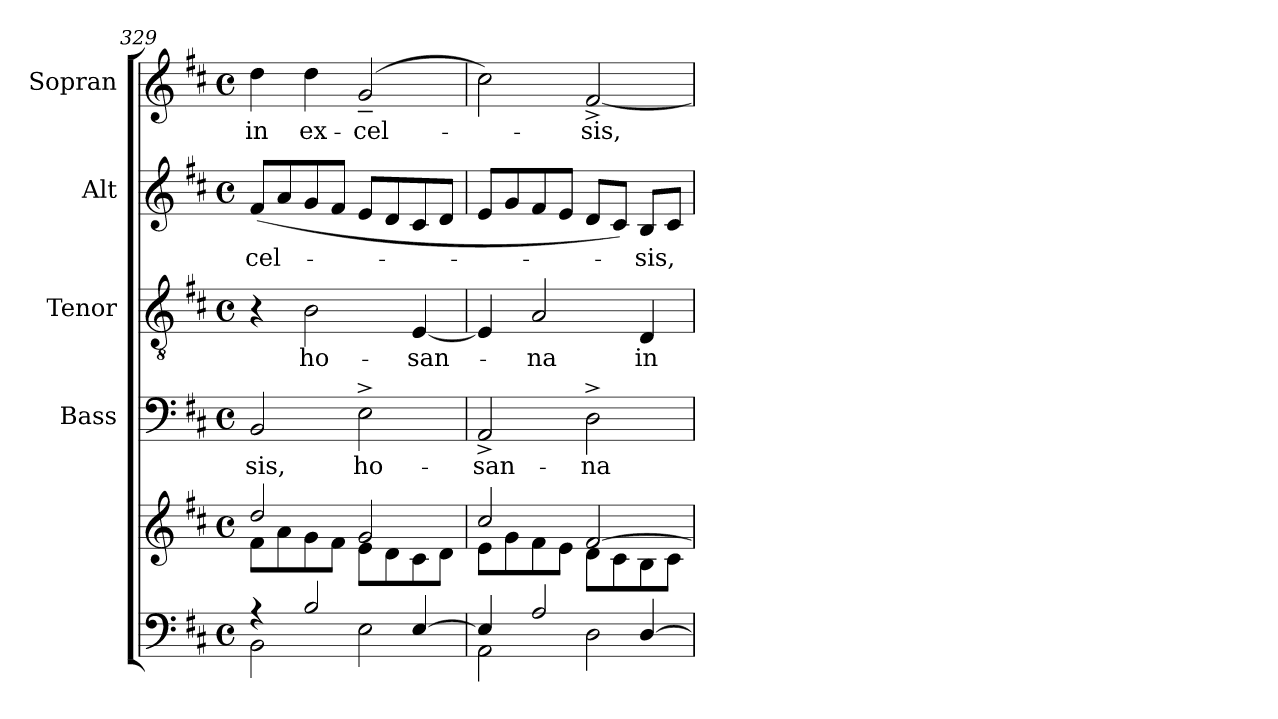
**kern	**kern	**kern	**text	**kern	**text	**kern	**text	**kern	**text
*part5	*part5	*part4	*part4	*part3	*part3	*part2	*part2	*part1	*part1
*staff6	*staff5	*staff4	*staff4	*staff3	*staff3	*staff2	*staff2	*staff1	*staff1
*	*	*I"Bass	*	*I"Tenor	*	*I"Alt	*	*I"Sopran	*
*	*	*I'B.	*	*I'T.	*	*I'A.	*	*I'S.	*
*clefF4	*clefG2	*clefF4	*	*clefGv2	*	*clefG2	*	*clefG2	*
*k[f#c#]	*k[f#c#]	*k[f#c#]	*	*k[f#c#]	*	*k[f#c#]	*	*k[f#c#]	*
*D:	*D:	*D:	*	*D:	*	*D:	*	*D:	*
*M4/4	*M4/4	*M4/4	*	*M4/4	*	*M4/4	*	*M4/4	*
*met(c)	*met(c)	*met(c)	*	*met(c)	*	*met(c)	*	*met(c)	*
=329	=329	=329	=329	=329	=329	=329	=329	=329	=329
*^	*^	*	*	*	*	*	*	*	*
!	!	!	!	!	!LO:LY:b	!	!	!	!LO:LY:b	!	!LO:LY:b
4rA	2BB\	2dd/	8f#\L	2BB/	-sis,	4r	.	(<8f#/L	-cel-	4dd\	in
.	.	.	8a\	.	.	.	.	8a/	.	.	.
!	!	!	!	!	!	!	!LO:LY:b	!	!	!	!LO:LY:b
2B/	.	.	8g\	.	.	2B\	ho-	8g/	.	4dd\	ex-
.	.	.	8f#\J	.	.	.	.	8f#/J	.	.	.
!	!	!	!	!	!LO:LY:b	!	!	!	!	!	!LO:LY:b
.	2E\	2g/	8e\L	2E^>\	ho-	.	.	8e/L	.	(2g~>/	-cel-
.	.	.	8d\	.	.	.	.	8d/	.	.	.
!	!	!	!	!	!	!	!LO:LY:b	!	!	!	!
[>4E/	.	.	8c#\	.	.	[4E/	-san-	8c#/	.	.	.
.	.	.	8d\J	.	.	.	.	8d/J	.	.	.
=330	=330	=330	=330	=330	=330	=330	=330	=330	=330	=330	=330
!	!	!	!	!	!LO:LY:b	!	!	!	!	!	!
4E/]	2AA\	2cc#/	8e\L	2AA^>/	-san-	4E/]	.	8e/L	.	2cc#\)	.
.	.	.	8g\	.	.	.	.	8g/	.	.	.
!	!	!	!	!	!	!	!LO:LY:b	!	!	!	!
2A/	.	.	8f#\	.	.	2A/	-na	8f#/	.	.	.
.	.	.	8e\J	.	.	.	.	8e/J	.	.	.
!	!	!	!	!	!LO:LY:b	!	!	!	!	!	!LO:LY:b
.	2D\	[>2f#/	8d\L	2D^>\	-na	.	.	8d/L	.	[2f#^>/	-sis,
.	.	.	8c#\	.	.	.	.	8c#/J)	.	.	.
!	!	!	!	!	!	!	!LO:LY:b	!	!LO:LY:b	!	!
[>4D/	.	.	8B\	.	.	4D/	in	8B/L	-sis,	.	.
.	.	.	8c#\J	.	.	.	.	8c#/J	.	.	.
*v	*v	*	*	*	*	*	*	*	*	*	*
*	*v	*v	*	*	*	*	*	*	*	*
=	=	=	=	=	=	=	=	=	=
*-	*-	*-	*-	*-	*-	*-	*-	*-	*-
